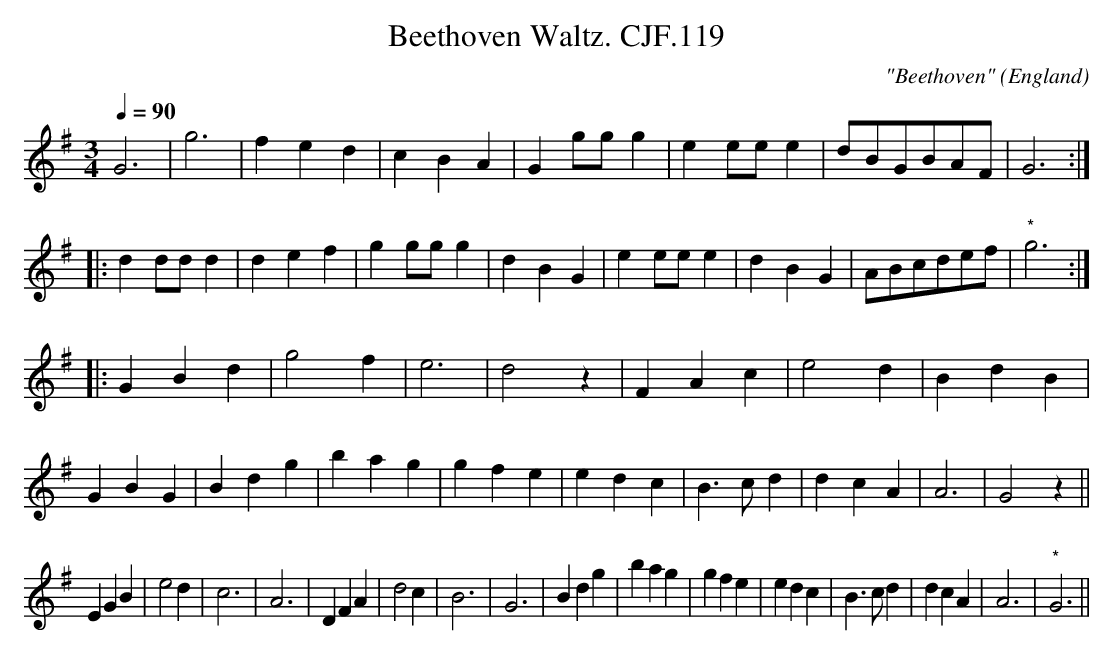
X:1
T:Beethoven Waltz. CJF.119
M:3/4
L:1/4
Q:90
C:"Beethoven"
O:England
K:G
G3|g3|fed|cBA|Gg/g/g|ee/e/e|d/B/G/B/A/F/|\
G3:||:!dd/d/d|def|gg/g/g|dBG|ee/e/e|
dBG|A/B/c/d/e/f/|"*"g3h:||:!GBd|g2f|e3|d2z|\
FAc|e2d|BdB|GBG|Bdg|bag|gfe|edc|
B>cd|dcA|A3|G2z||!EGB|e2d|c3|A3|DFA|\
d2c|B3|G3|Bdg|bag|gfe|edc|B>cd|dcA|A3|"*"G3||
